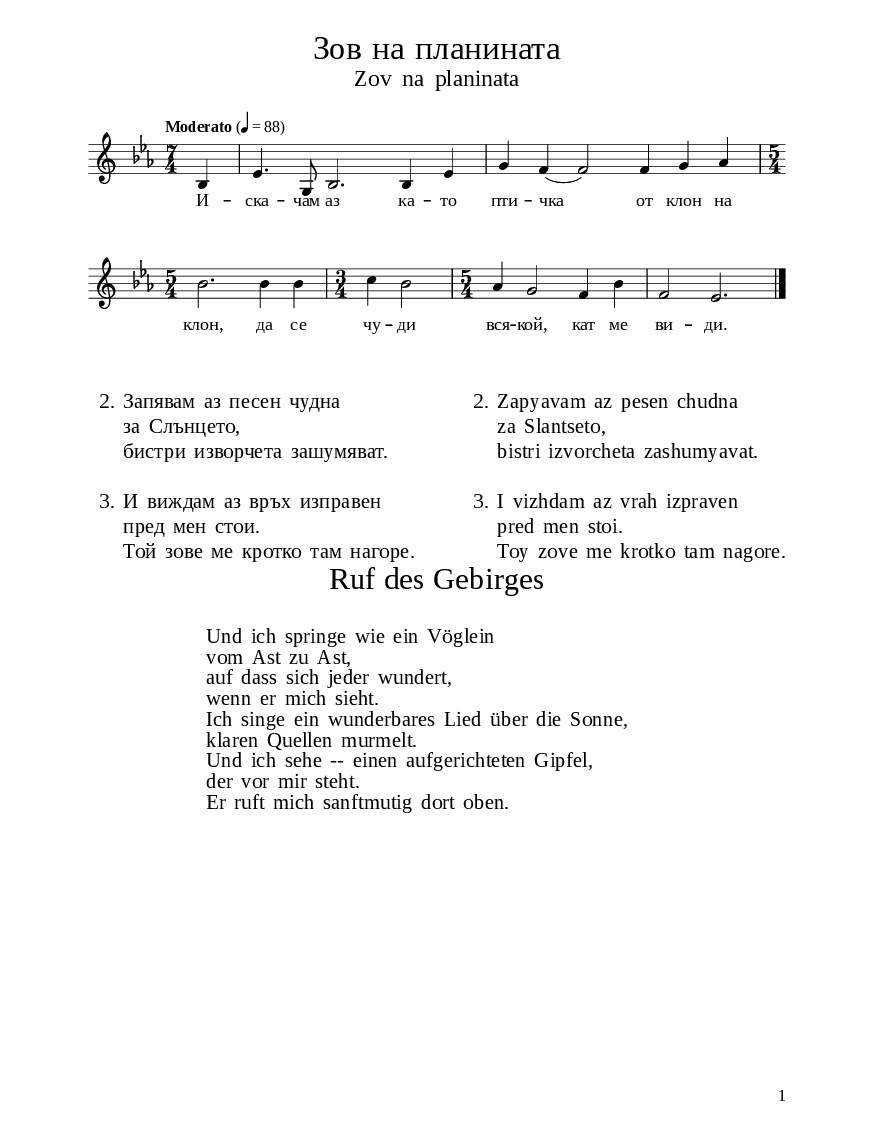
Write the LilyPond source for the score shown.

\version "2.20.0"

\paper {
  #(set-paper-size "a5")
}

\bookpart {
  \paper {
    print-all-headers = ##t
    print-page-number = ##t
    print-first-page-number = ##t

    % put page numbers on the bottom
    oddHeaderMarkup = \markup ""
    evenHeaderMarkup = \markup ""
    oddFooterMarkup = \markup
    \fill-line {
      ""
      \on-the-fly #print-page-number-check-first \fromproperty #'page:page-number-string
    }
    evenFooterMarkup = \markup
    \fill-line {
      \on-the-fly #print-page-number-check-first \fromproperty #'page:page-number-string
      ""
    }

    left-margin = 1.5\cm
    right-margin = 1.5\cm
    top-margin = 1.6\cm
    bottom-margin = 1.2\cm
    ragged-bottom = ##t % do not spread the staves to fill the whole vertical space

    % change lyrics and titles font (affects notes also)
    fonts =
    #(make-pango-font-tree
      "Times New Roman"
      "DejaVu Sans"
      "DejaVu Sans Mono"
      (/ (* staff-height pt) 3.6))

    % change distance between staves
    system-system-spacing =
    #'((basic-distance . 12)
       (minimum-distance . 6)
       (padding . 1)
       (stretchability . 12))
  }

  \header {
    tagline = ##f
  }

  \score{
    \layout {
      indent = 0.0\cm % remove first line indentation
      %ragged-last = ##t % do not spread last line to fill the whole space
      \context {
        \Score
        \omit BarNumber %remove bar numbers
      } % context

      \context {
        % change staff size
        \Staff
        fontSize = #+0 % affects notes size only
        \override StaffSymbol #'staff-space = #(magstep -3)
        \override StaffSymbol #'thickness = #0.5
        \override BarLine #'hair-thickness = #1
        %\override StaffSymbol #'ledger-line-thickness = #'(0 . 0)
      }

      \context {
        % adjust space between staff and lyrics and between the two lyric lines
        \Lyrics
        \override VerticalAxisGroup.nonstaff-relatedstaff-spacing = #'((basic-distance . 4.5))
        \override VerticalAxisGroup.nonstaff-nonstaff-spacing = #'((minimum-distance . 2))
      }
    } % layout

    \new Voice \relative c' {

      \clef treble
      \key c \minor
      \time 7/4
      \tempo \markup {
        % make tempo note smaller
        \concat {
          "Moderato " \normal-text { "(" }
          \teeny \general-align #Y #DOWN \note #"4" #0.8
          \normal-text { " = 88)" }
        }
      }
      \autoBeamOff
      \partial 4
      bes4 | % 1
      es4.  g,8  bes2.  bes4  es4 | % 2
      g4  f4 ~  f2  f4  g4
      as4 \break | % 3
      \time 5/4  | % 3
      bes2.  bes4  bes4 | % 4
      \time 3/4  | % 4
      c4  bes2 | % 5
      \time 5/4  | % 5
      as4  g2  f4  bes4 | % 6
      f2  es2. \bar "|."
    }

    \addlyrics {
      И -- ска -- чам аз ка -- то пти -- чка от клон на клон, да се чу -- ди вся -- кой, кат ме ви -- ди.
    }
    \addlyrics {}

    \header {
      title = \markup \column \normal-text \fontsize #2.5 {
        \center-align
        \line { Зов на планината }
        \vspace #-0.6
        \center-align
        \line \fontsize #-3 { Zov na planinata }
        \vspace #-0.8
        \center-align
        \line \fontsize #-3 { " " }
      }
    }

    \midi{}

  } % score



  \markup \fontsize #+2.5 {
    \hspace #1
    \override #'(baseline-skip . 2.4) % affects space between column lines
    \column {

      \line {  2. Запявам аз  песен чудна}
      \line {   "   "  за Слънцето,}
      \line {   "   "  бистри изворчета зашумяват.}
      \line {   "   " }
      \line {3. И виждам аз връх изправен}
      \line {   "   " пред мен стои.}
      \line {   "   " Той зове ме кротко там нагоре.}
    }

    \hspace #5
    \override #'(baseline-skip . 2.4)
    \column {
      \line {  2. Zapyavam az  pesen chudna}
      \line {   "   "  za Slantseto,}
      \line {   "   "  bistri izvorcheta zashumyavat.}
      \line {   "   " }
      \line {3. I vizhdam az vrah izpraven}
      \line {   "   " pred men stoi.}
      \line {   "   " Toy zove me krotko tam nagore.}
    } %column
  } % markup



  % include foreign translation(s) of the song
  \version "2.20.0"

\markup \fill-line { \fontsize #6 "Ruf des Gebirges" }
\markup \null
\markup \null
\markup \fontsize #+2.5 {
    \hspace #10
    \override #'(baseline-skip . 2)

        \column {
     \line { " " }
      \line { " "Und ich springe wie ein Vöglein }

 \line { " "vom Ast zu Ast, }

 \line { " "auf dass sich jeder wundert, }

 \line { " "wenn er mich sieht.}

 \line { " "Ich singe ein wunderbares Lied über die Sonne,}

 \line { " "klaren Quellen murmelt.}

 \line { " "Und ich sehe -- einen aufgerichteten Gipfel,}

 \line { " "der vor mir steht.}

 \line { " "Er ruft mich sanftmutig dort oben. }


    }


}


} % bookpart
